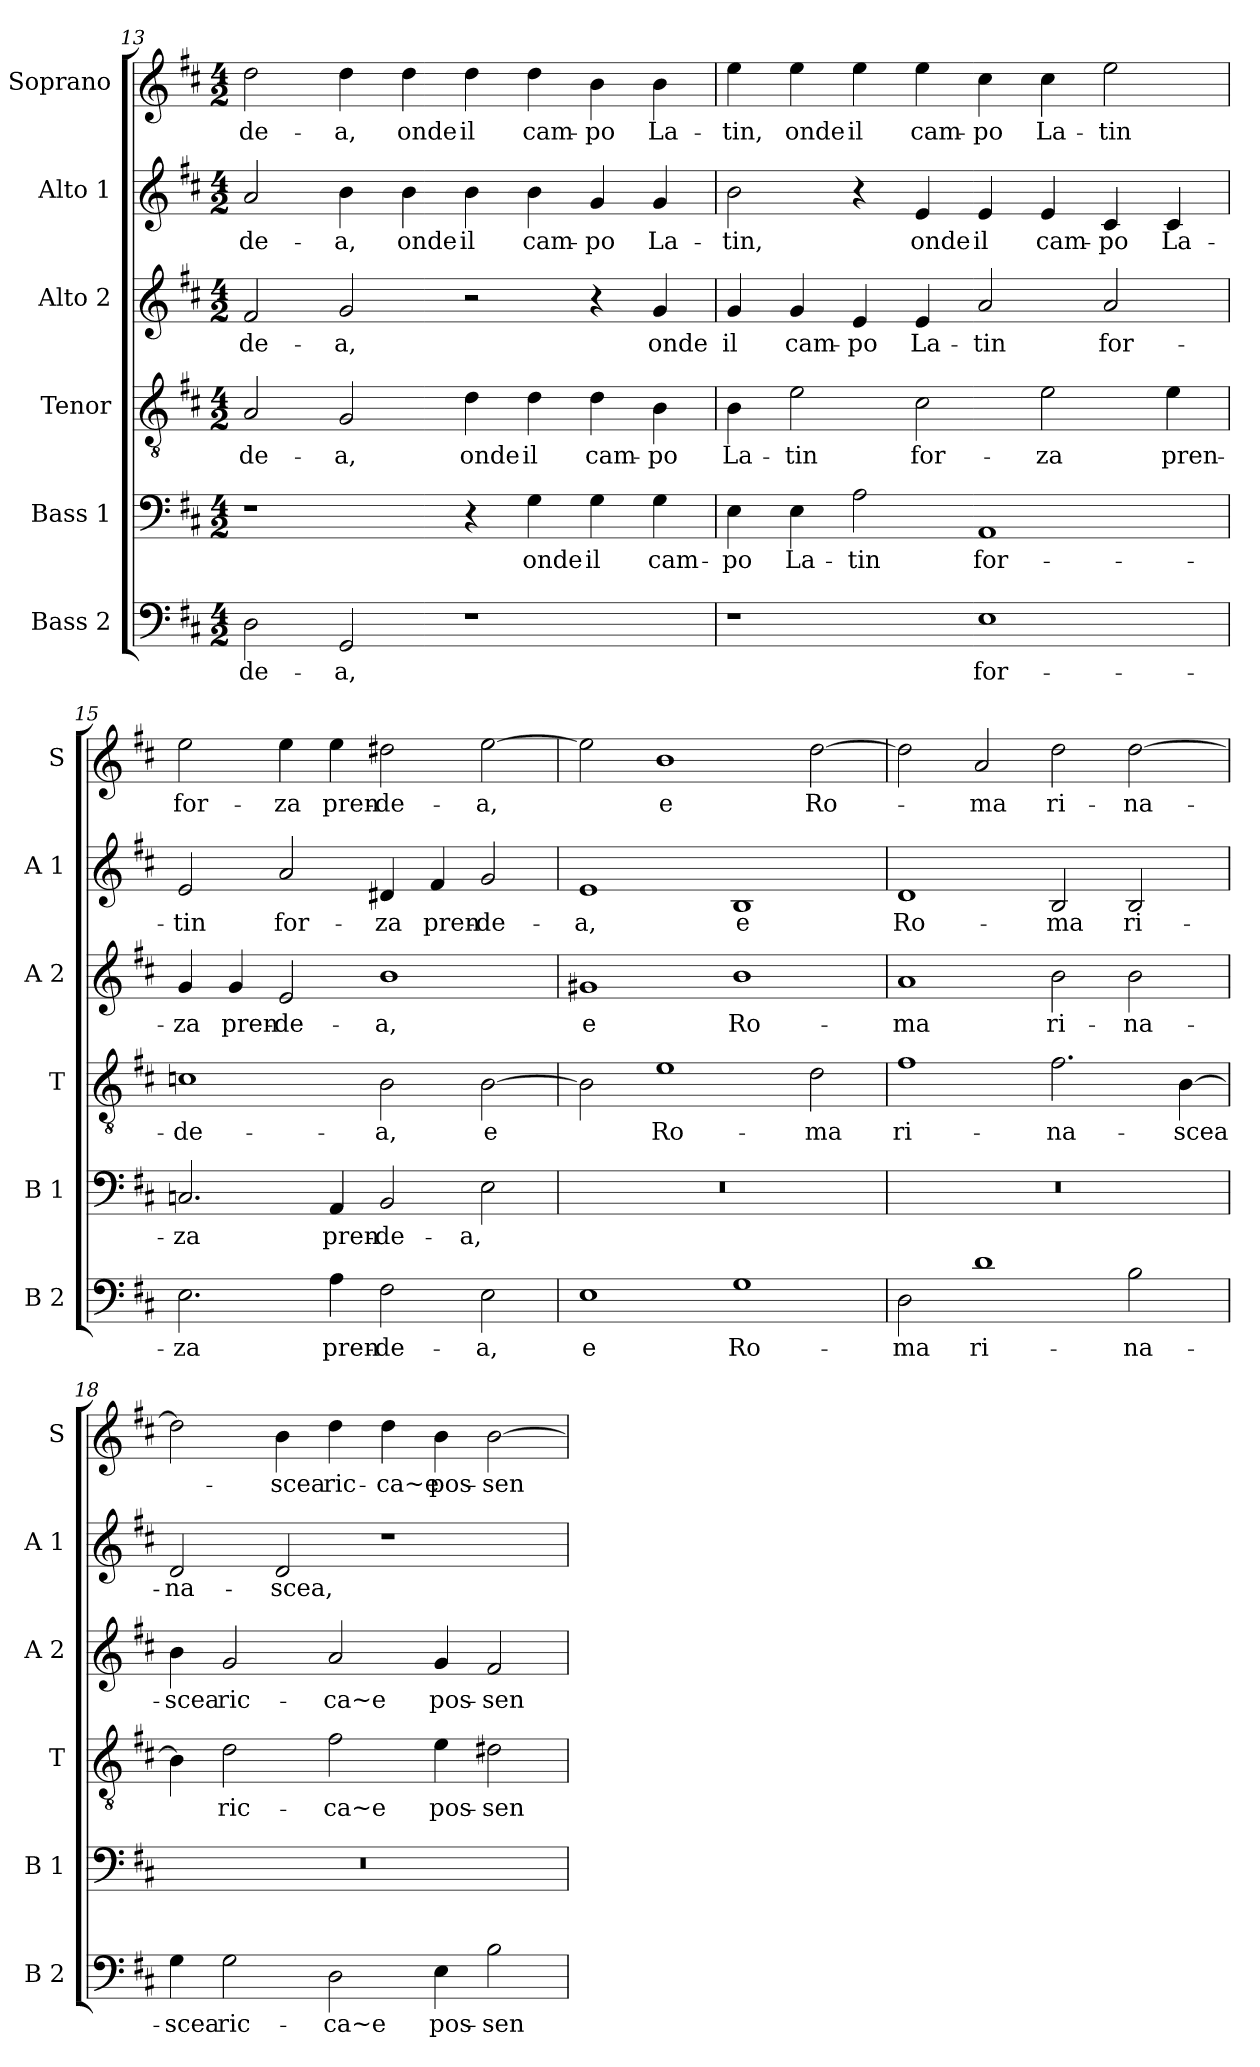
**kern	**text	**kern	**text	**kern	**text	**kern	**text	**kern	**text	**kern	**text
*part6	*part6	*part5	*part5	*part4	*part4	*part3	*part3	*part2	*part2	*part1	*part1
*staff6	*staff6	*staff5	*staff5	*staff4	*staff4	*staff3	*staff3	*staff2	*staff2	*staff1	*staff1
*I"Bass 2	*	*I"Bass 1	*	*I"Tenor	*	*I"Alto 2	*	*I"Alto 1	*	*I"Soprano	*
*I'B 2	*	*I'B 1	*	*I'T	*	*I'A 2	*	*I'A 1	*	*I'S	*
!!LO:PB:g=z
*clefF4	*	*clefF4	*	*clefGv2	*	*clefG2	*	*clefG2	*	*clefG2	*
*k[f#c#]	*	*k[f#c#]	*	*k[f#c#]	*	*k[f#c#]	*	*k[f#c#]	*	*k[f#c#]	*
*D:	*	*D:	*	*D:	*	*D:	*	*D:	*	*D:	*
*M4/2	*	*M4/2	*	*M4/2	*	*M4/2	*	*M4/2	*	*M4/2	*
=13	=13	=13	=13	=13	=13	=13	=13	=13	=13	=13	=13
!	!LO:LY:b	!	!	!	!LO:LY:b	!	!LO:LY:b	!	!LO:LY:b	!	!LO:LY:b
2D\	-de-	1r	.	2A/	-de-	2f#/	-de-	2a/	-de-	2dd\	-de-
!	!LO:LY:b	!	!	!	!LO:LY:b	!	!LO:LY:b	!	!LO:LY:b	!	!LO:LY:b
2GG/	-a,	.	.	2G/	-a,	2g/	-a,	4b\	-a,	4dd\	-a,
!	!	!	!	!	!	!	!	!	!LO:LY:b	!	!LO:LY:b
.	.	.	.	.	.	.	.	4b\	onde	4dd\	onde
!	!	!	!	!	!LO:LY:b	!	!	!	!LO:LY:b	!	!LO:LY:b
1r	.	4r	.	4d\	onde	2r	.	4b\	il	4dd\	il
!	!	!	!LO:LY:b	!	!LO:LY:b	!	!	!	!LO:LY:b	!	!LO:LY:b
.	.	4G\	onde	4d\	il	.	.	4b\	cam-	4dd\	cam-
!	!	!	!LO:LY:b	!	!LO:LY:b	!	!	!	!LO:LY:b	!	!LO:LY:b
.	.	4G\	il	4d\	cam-	4r	.	4g/	-po	4b\	-po
!	!	!	!LO:LY:b	!	!LO:LY:b	!	!LO:LY:b	!	!LO:LY:b	!	!LO:LY:b
.	.	4G\	cam-	4B\	-po	4g/	onde	4g/	La-	4b\	La-
=14	=14	=14	=14	=14	=14	=14	=14	=14	=14	=14	=14
!	!	!	!LO:LY:b	!	!LO:LY:b	!	!LO:LY:b	!	!LO:LY:b	!	!LO:LY:b
1r	.	4E\	-po	4B\	La-	4g/	il	2b\	-tin,	4ee\	-tin,
!	!	!	!LO:LY:b	!	!LO:LY:b	!	!LO:LY:b	!	!	!	!LO:LY:b
.	.	4E\	La-	2e\	-tin	4g/	cam-	.	.	4ee\	onde
!	!	!	!LO:LY:b	!	!	!	!LO:LY:b	!	!	!	!LO:LY:b
.	.	2A\	-tin	.	.	4e/	-po	4r	.	4ee\	il
!	!	!	!	!	!LO:LY:b	!	!LO:LY:b	!	!LO:LY:b	!	!LO:LY:b
.	.	.	.	2c#\	for-	4e/	La-	4e/	onde	4ee\	cam-
!	!LO:LY:b	!	!LO:LY:b	!	!	!	!LO:LY:b	!	!LO:LY:b	!	!LO:LY:b
1E	for-	1AA	for-	.	.	2a/	-tin	4e/	il	4cc#\	-po
!	!	!	!	!	!LO:LY:b	!	!	!	!LO:LY:b	!	!LO:LY:b
.	.	.	.	2e\	-za	.	.	4e/	cam-	4cc#\	La-
!	!	!	!	!	!	!	!LO:LY:b	!	!LO:LY:b	!	!LO:LY:b
.	.	.	.	.	.	2a/	for-	4c#/	-po	2ee\	-tin
!	!	!	!	!	!LO:LY:b	!	!	!	!LO:LY:b	!	!
.	.	.	.	4e\	pren-	.	.	4c#/	La-	.	.
=15	=15	=15	=15	=15	=15	=15	=15	=15	=15	=15	=15
!	!LO:LY:b	!	!LO:LY:b	!	!LO:LY:b	!	!LO:LY:b	!	!LO:LY:b	!	!LO:LY:b
2.E\	-za	2.Cn/	-za	1cn	-de-	4g/	-za	2e/	-tin	2ee\	for-
!	!	!	!	!	!	!	!LO:LY:b	!	!	!	!
.	.	.	.	.	.	4g/	pren-	.	.	.	.
!	!	!	!	!	!	!	!LO:LY:b	!	!LO:LY:b	!	!LO:LY:b
.	.	.	.	.	.	2e/	-de-	2a/	for-	4ee\	-za
!	!LO:LY:b	!	!LO:LY:b	!	!	!	!	!	!	!	!LO:LY:b
4A\	pren-	4AA/	pren-	.	.	.	.	.	.	4ee\	pren-
!	!LO:LY:b	!	!LO:LY:b	!	!LO:LY:b	!	!LO:LY:b	!	!LO:LY:b	!	!LO:LY:b
2F#\	-de-	2BB/	-de-	2B\	-a,	1b	-a,	4d#X/	-za	2dd#X\	-de-
!	!	!	!	!	!	!	!	!	!LO:LY:b	!	!
.	.	.	.	.	.	.	.	4f#/	pren-	.	.
!	!LO:LY:b	!	!LO:LY:b	!	!LO:LY:b	!	!	!	!LO:LY:b	!	!LO:LY:b
2E\	-a,	2E\	-a,	[2B\	e	.	.	2g/	-de-	[2ee\	-a,
!!LO:LB:g=z
=16	=16	=16	=16	=16	=16	=16	=16	=16	=16	=16	=16
!	!LO:LY:b	!	!	!	!	!	!LO:LY:b	!	!LO:LY:b	!	!
1E	e	0r	.	2B\]	.	1g#X	e	1e	-a,	2ee\]	.
!	!	!	!	!	!LO:LY:b	!	!	!	!	!	!LO:LY:b
.	.	.	.	1e	Ro-	.	.	.	.	1b	e
!	!LO:LY:b	!	!	!	!	!	!LO:LY:b	!	!LO:LY:b	!	!
1G	Ro-	.	.	.	.	1b	Ro-	1B	e	.	.
!	!	!	!	!	!LO:LY:b	!	!	!	!	!	!LO:LY:b
.	.	.	.	2d\	-ma	.	.	.	.	[2dd\	Ro-
=17	=17	=17	=17	=17	=17	=17	=17	=17	=17	=17	=17
!	!LO:LY:b	!	!	!	!LO:LY:b	!	!LO:LY:b	!	!LO:LY:b	!	!
2D\	-ma	0r	.	1f#	ri-	1a	-ma	1d	Ro-	2dd\]	.
!	!LO:LY:b	!	!	!	!	!	!	!	!	!	!LO:LY:b
1d	ri-	.	.	.	.	.	.	.	.	2a/	-ma
!	!	!	!	!	!LO:LY:b	!	!LO:LY:b	!	!LO:LY:b	!	!LO:LY:b
.	.	.	.	2.f#\	-na-	2b\	ri-	2B/	-ma	2dd\	ri-
!	!LO:LY:b	!	!	!	!	!	!LO:LY:b	!	!LO:LY:b	!	!LO:LY:b
2B\	-na-	.	.	.	.	2b\	-na-	2B/	ri-	[2dd\	-na-
!	!	!	!	!	!LO:LY:b	!	!	!	!	!	!
.	.	.	.	[4B\	-scea	.	.	.	.	.	.
=18	=18	=18	=18	=18	=18	=18	=18	=18	=18	=18	=18
!	!LO:LY:b	!	!	!	!	!	!LO:LY:b	!	!LO:LY:b	!	!
4G\	-scea	0r	.	4B\]	.	4b\	-scea	2d/	-na-	2dd\]	.
!	!LO:LY:b	!	!	!	!LO:LY:b	!	!LO:LY:b	!	!	!	!
2G\	ric-	.	.	2d\	ric-	2g/	ric-	.	.	.	.
!	!	!	!	!	!	!	!	!	!LO:LY:b	!	!LO:LY:b
.	.	.	.	.	.	.	.	2d/	-scea,	4b\	-scea
!	!LO:LY:b	!	!	!	!LO:LY:b	!	!LO:LY:b	!	!	!	!LO:LY:b
2D\	-ca~e	.	.	2f#\	-ca~e	2a/	-ca~e	.	.	4dd\	ric-
!	!	!	!	!	!	!	!	!	!	!	!LO:LY:b
.	.	.	.	.	.	.	.	1r	.	4dd\	-ca~e
!	!LO:LY:b	!	!	!	!LO:LY:b	!	!LO:LY:b	!	!	!	!LO:LY:b
4E\	pos-	.	.	4e\	pos-	4g/	pos-	.	.	4b\	pos-
!	!LO:LY:b	!	!	!	!LO:LY:b	!	!LO:LY:b	!	!	!	!LO:LY:b
2B\	-sen-	.	.	2d#X\	-sen-	2f#/	-sen-	.	.	[2b\	-sen-
=	=	=	=	=	=	=	=	=	=	=	=
*-	*-	*-	*-	*-	*-	*-	*-	*-	*-	*-	*-
